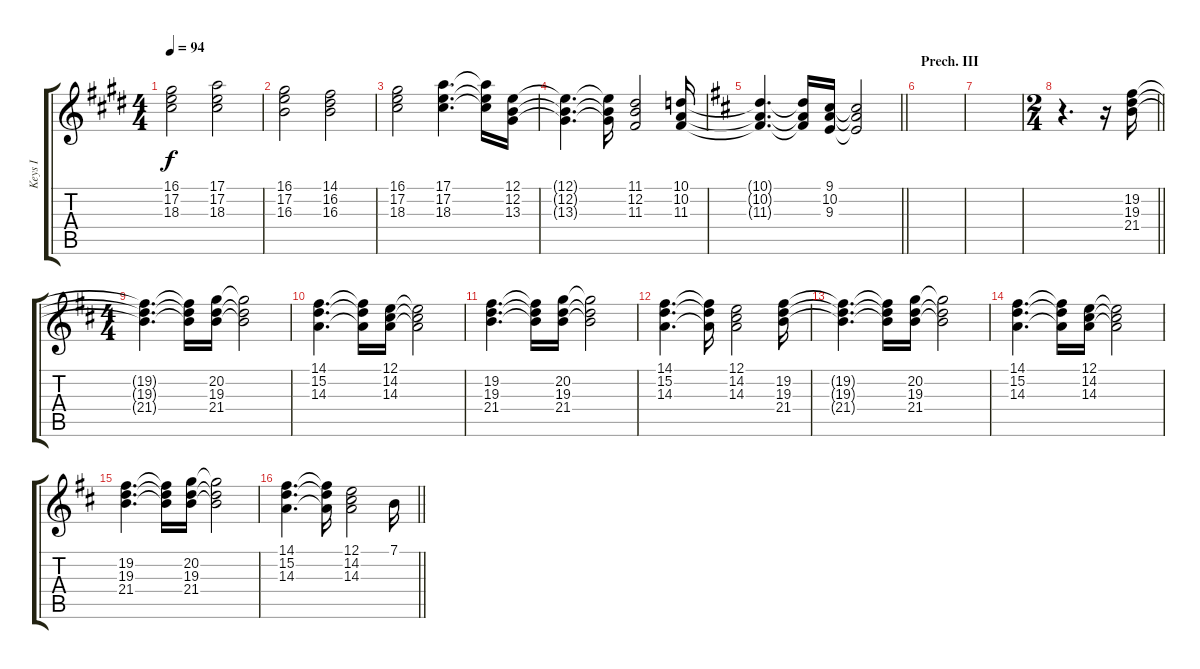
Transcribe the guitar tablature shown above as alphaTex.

\track ("Keys I" "Keys I") {instrument fx7echoes}
\staff {score tabs}
\tuning (E4 B3 G3 D3 A2 E2) {hide}
\ts (4 4)
\tempo 94
\clef g2
\ks c#minor
(16.1 17.2 18.3).2{dy f} (17.1 17.2 18.3).2 |
(16.1 17.2 16.3).2 (14.1 16.2 16.3).2 |
(16.1 17.2 18.3).2 (17.1 17.2 18.3).4{d} (17.1{t} 17.2{t} 18.3{t}).16 (12.1 12.2 13.3).16 |
(12.1{t} 12.2{t} 13.3{t}).4{d} (12.1{t} 12.2{t} 13.3{t}).16 (11.1 12.2 11.3).2 (10.1 10.2 11.3).16 |
\barLineRight lightlight
\ks bminor
(10.1{t} 10.2{t} 11.3{t}).4{d} (10.1{t} 10.2{t} 11.3{t}).16 (9.1 10.2 9.3).16 (9.1{t} 10.2{t} 9.3{t}).2 |
\section ("" "Prech. III")
|
|
\ts (2 4)
\barLineRight lightlight
r.4{d} r.16 (19.2 19.3 21.4).16 |
\ts (4 4)
(19.2{t} 19.3{t} 21.4{t}).4{d} (19.2{t} 19.3{t} 21.4{t}).16 (20.2 19.3 21.4).16 (20.2{t} 19.3{t} 21.4{t}).2 |
(14.1 15.2 14.3).4{d} (14.1{t} 15.2{t} 14.3{t}).16 (12.1 14.2 14.3).16 (12.1{t} 14.2{t} 14.3{t}).2 |
(19.2 19.3 21.4).4{d} (19.2{t} 19.3{t} 21.4{t}).16 (20.2 19.3 21.4).16 (20.2{t} 19.3{t} 21.4{t}).2 |
(14.1 15.2 14.3).4{d} (14.1{t} 15.2{t} 14.3{t}).16 (12.1 14.2 14.3).2 (19.2 19.3 21.4).16 |
(19.2{t} 19.3{t} 21.4{t}).4{d} (19.2{t} 19.3{t} 21.4{t}).16 (20.2 19.3 21.4).16 (20.2{t} 19.3{t} 21.4{t}).2 |
(14.1 15.2 14.3).4{d} (14.1{t} 15.2{t} 14.3{t}).16 (12.1 14.2 14.3).16 (12.1{t} 14.2{t} 14.3{t}).2 |
(19.2 19.3 21.4).4{d} (19.2{t} 19.3{t} 21.4{t}).16 (20.2 19.3 21.4).16 (20.2{t} 19.3{t} 21.4{t}).2 |
\barLineRight lightlight
(14.1 15.2 14.3).4{d} (14.1{t} 15.2{t} 14.3{t}).16 (12.1 14.2 14.3).2 7.1.16
